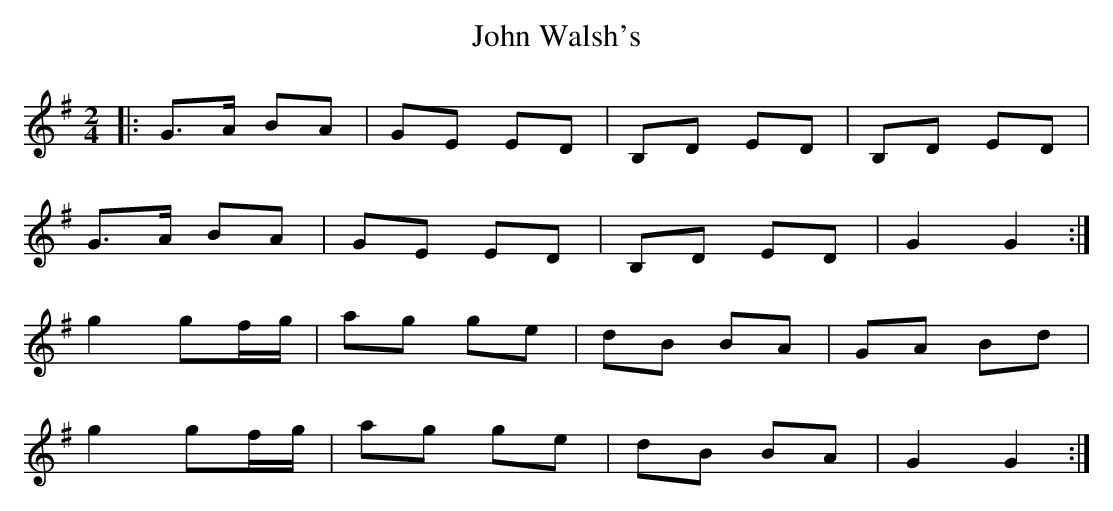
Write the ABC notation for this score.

X:1
T: John Walsh's
M: 2/4
L: 1/8
K: Gmaj
|:G>A BA|GE ED|B,D ED|B,D ED|
G>A BA|GE ED|B,D ED|G2 G2:|
g2 gf/g/|ag ge|dB BA|GA Bd|
g2 gf/g/|ag ge|dB BA|G2 G2:|
